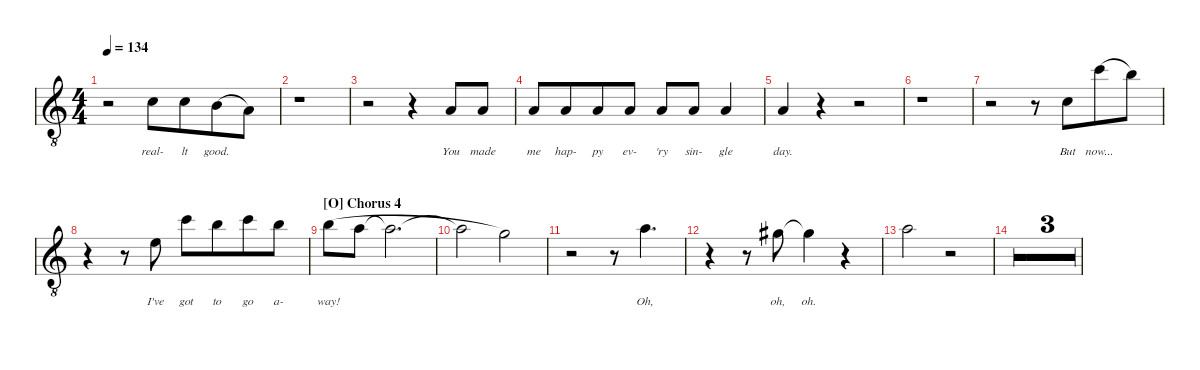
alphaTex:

\hideDynamics
\bracketExtendMode nobrackets
\singleTrackTrackNamePolicy hidden
\multiTrackTrackNamePolicy hidden
\firstSystemTrackNameMode fullname
\firstSystemTrackNameOrientation horizontal
\otherSystemsTrackNameOrientation horizontal
\track ("Vocal" "Voc.") {multiBarRest instrument voiceoohs}
\staff {score}
\tuning (E4 B3 G3 D3 A2 E2)
\ts (4 4)
\tempo 134
\clef g2
\ottava 8vb
\ks aminor
r.2{dy mf} 1.2.8{lyrics (0 "real-") lyrics (1 "") lyrics (2 "") lyrics (3 "") lyrics (4 "") beam merge} 1.2.8{lyrics (0 "lt") lyrics (1 "") lyrics (2 "") lyrics (3 "") lyrics (4 "") beam merge} 0.2.8{lyrics (0 "good.") lyrics (1 "") lyrics (2 "") lyrics (3 "") lyrics (4 "") legatoorigin beam merge} 2.3.8 |
r.1 |
r.2 r.4 2.3.8{lyrics (0 "You") lyrics (1 "") lyrics (2 "") lyrics (3 "") lyrics (4 "")} 2.3.8{lyrics (0 "made") lyrics (1 "") lyrics (2 "") lyrics (3 "") lyrics (4 "")} |
2.3.8{lyrics (0 "me") lyrics (1 "") lyrics (2 "") lyrics (3 "") lyrics (4 "") beam merge} 2.3.8{lyrics (0 "hap-") lyrics (1 "") lyrics (2 "") lyrics (3 "") lyrics (4 "") beam merge} 2.3.8{lyrics (0 "py") lyrics (1 "") lyrics (2 "") lyrics (3 "") lyrics (4 "") beam merge} 2.3.8{lyrics (0 "ev-") lyrics (1 "") lyrics (2 "") lyrics (3 "") lyrics (4 "")} 2.3.8{lyrics (0 "'ry") lyrics (1 "") lyrics (2 "") lyrics (3 "") lyrics (4 "")} 2.3.8{lyrics (0 "sin-") lyrics (1 "") lyrics (2 "") lyrics (3 "") lyrics (4 "")} 2.3.4{lyrics (0 "gle") lyrics (1 "") lyrics (2 "") lyrics (3 "") lyrics (4 "")} |
2.3.4{lyrics (0 "day.") lyrics (1 "") lyrics (2 "") lyrics (3 "") lyrics (4 "")} r.4 r.2 |
r.1 |
r.2 r.8 10.4.8{lyrics (0 "But") lyrics (1 "") lyrics (2 "") lyrics (3 "") lyrics (4 "") beam merge} 8.1.8{lyrics (0 "now...") lyrics (1 "") lyrics (2 "") lyrics (3 "") lyrics (4 "") legatoorigin beam merge} 7.1.8 |
r.4 r.8 5.2.8{lyrics (0 "I've") lyrics (1 "") lyrics (2 "") lyrics (3 "") lyrics (4 "")} 8.1.8{lyrics (0 "got") lyrics (1 "") lyrics (2 "") lyrics (3 "") lyrics (4 "") beam merge} 7.1.8{lyrics (0 "to") lyrics (1 "") lyrics (2 "") lyrics (3 "") lyrics (4 "") beam merge} 8.1.8{lyrics (0 "go") lyrics (1 "") lyrics (2 "") lyrics (3 "") lyrics (4 "") beam merge} 7.1.8{lyrics (0 "a-") lyrics (1 "") lyrics (2 "") lyrics (3 "") lyrics (4 "")} |
\section ("O" "Chorus 4")
7.1.8{lyrics (0 "way!") lyrics (1 "") lyrics (2 "") lyrics (3 "") lyrics (4 "") legatoorigin} 5.1.8{legatoorigin} 5.1{t}.2{d legatoorigin} |
5.1{t}.2{legatoorigin} 3.1.2 |
r.2 r.8 5.1.4{d lyrics (0 "Oh,") lyrics (1 "") lyrics (2 "") lyrics (3 "") lyrics (4 "")} |
r.4 r.8 4.1{acc #}.8{lyrics (0 "oh,") lyrics (1 "") lyrics (2 "") lyrics (3 "") lyrics (4 "")} 4.1{t acc #}.4{lyrics (0 "oh.") lyrics (1 "") lyrics (2 "") lyrics (3 "") lyrics (4 "")} r.4 |
5.1.2 r.2 |
r.1 |
r.1 |
r.1
